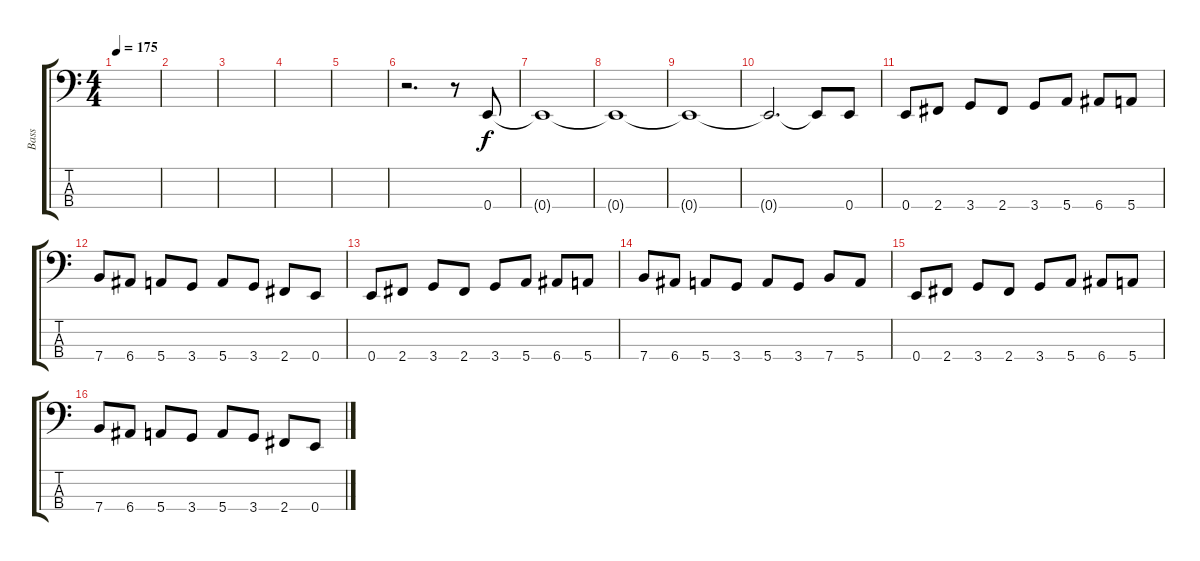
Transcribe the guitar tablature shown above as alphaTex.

\track ("Bass" "Bass") {instrument electricbassfinger}
\staff {score tabs}
\tuning (G2 D2 A1 E1) {hide}
\ts (4 4)
\tempo 175
\clef f4
\ks c
|
|
|
|
|
r.2{d} r.8 0.4.8 |
0.4{t}.1 |
0.4{t}.1 |
0.4{t}.1 |
0.4{t}.2{d} 0.4{t}.8 0.4.8 |
0.4.8 2.4.8 3.4.8 2.4.8 3.4.8 5.4.8 6.4.8 5.4.8 |
7.4.8 6.4.8 5.4.8 3.4.8 5.4.8 3.4.8 2.4.8 0.4.8 |
0.4.8 2.4.8 3.4.8 2.4.8 3.4.8 5.4.8 6.4.8 5.4.8 |
7.4.8 6.4.8 5.4.8 3.4.8 5.4.8 3.4.8 7.4.8 5.4.8 |
0.4.8 2.4.8 3.4.8 2.4.8 3.4.8 5.4.8 6.4.8 5.4.8 |
7.4.8 6.4.8 5.4.8 3.4.8 5.4.8 3.4.8 2.4.8 0.4.8
